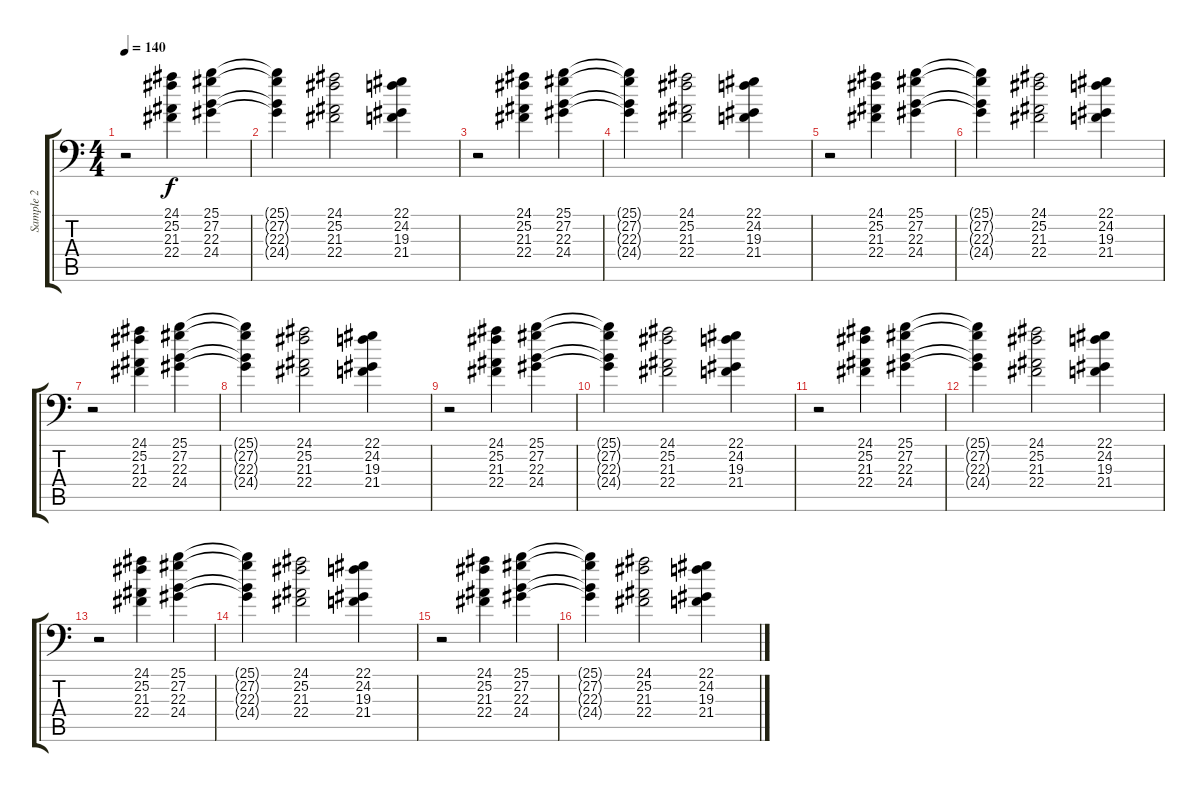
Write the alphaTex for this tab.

\track ("Sample 2" "Sample 2") {instrument stringensemble1}
\staff {score tabs}
\tuning (Bb3 F3 Db3 Ab2 Eb2 Bb1) {hide}
\ts (4 4)
\tempo 140
\clef f4
\ks c
r.2{dy f} (24.1 25.2 21.3 22.4).4 (25.1 27.2 22.3 24.4).4 |
(25.1{t} 27.2{t} 22.3{t} 24.4{t}).4 (24.1 25.2 21.3 22.4).2 (22.1 24.2 19.3 21.4).4 |
r.2 (24.1 25.2 21.3 22.4).4 (25.1 27.2 22.3 24.4).4 |
(25.1{t} 27.2{t} 22.3{t} 24.4{t}).4 (24.1 25.2 21.3 22.4).2 (22.1 24.2 19.3 21.4).4 |
r.2 (24.1 25.2 21.3 22.4).4 (25.1 27.2 22.3 24.4).4 |
(25.1{t} 27.2{t} 22.3{t} 24.4{t}).4 (24.1 25.2 21.3 22.4).2 (22.1 24.2 19.3 21.4).4 |
r.2 (24.1 25.2 21.3 22.4).4 (25.1 27.2 22.3 24.4).4 |
(25.1{t} 27.2{t} 22.3{t} 24.4{t}).4 (24.1 25.2 21.3 22.4).2 (22.1 24.2 19.3 21.4).4 |
r.2 (24.1 25.2 21.3 22.4).4 (25.1 27.2 22.3 24.4).4 |
(25.1{t} 27.2{t} 22.3{t} 24.4{t}).4 (24.1 25.2 21.3 22.4).2 (22.1 24.2 19.3 21.4).4 |
r.2 (24.1 25.2 21.3 22.4).4 (25.1 27.2 22.3 24.4).4 |
(25.1{t} 27.2{t} 22.3{t} 24.4{t}).4 (24.1 25.2 21.3 22.4).2 (22.1 24.2 19.3 21.4).4 |
r.2 (24.1 25.2 21.3 22.4).4 (25.1 27.2 22.3 24.4).4 |
(25.1{t} 27.2{t} 22.3{t} 24.4{t}).4 (24.1 25.2 21.3 22.4).2 (22.1 24.2 19.3 21.4).4 |
r.2 (24.1 25.2 21.3 22.4).4 (25.1 27.2 22.3 24.4).4 |
(25.1{t} 27.2{t} 22.3{t} 24.4{t}).4 (24.1 25.2 21.3 22.4).2 (22.1 24.2 19.3 21.4).4
